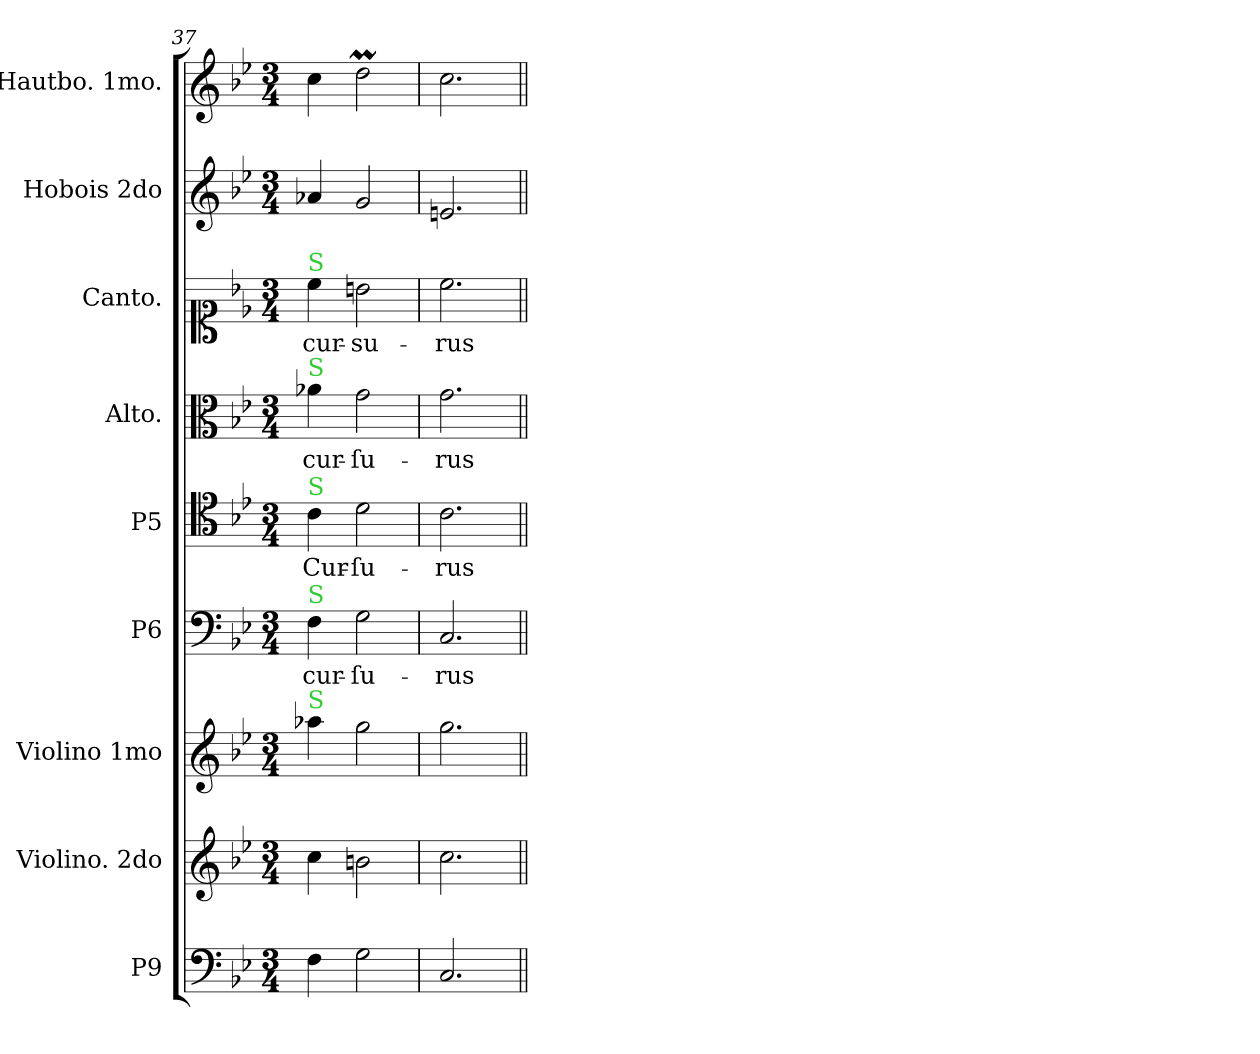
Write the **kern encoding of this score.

**kern	**kern	**kern	**kern	**text	**kern	**text	**kern	**text	**kern	**text	**kern	**kern
*part9	*part8	*part7	*part6	*part6	*part5	*part5	*part4	*part4	*part3	*part3	*part2	*part1
*staff9	*staff8	*staff7	*staff6	*staff6	*staff5	*staff5	*staff4	*staff4	*staff3	*staff3	*staff2	*staff1
*I"P9	*I"Violino. 2do	*I"Violino 1mo	*I"P6	*	*I"P5	*	*I"Alto.	*	*I"Canto.	*	*I"Hobois 2do	*I"Hautbo. 1mo.
*	*	*	*	*	*	*	*I'A	*	*I'C	*	*	*
*clefF4	*clefG2	*clefG2	*clefF4	*	*clefC4	*	*clefC3	*	*clefC1	*	*clefG2	*clefG2
*k[b-e-]	*k[b-e-]	*k[b-e-]	*k[b-e-]	*	*k[b-e-]	*	*k[b-e-]	*	*k[b-e-]	*	*k[b-e-]	*k[b-e-]
*B-:	*B-:	*B-:	*B-:	*	*B-:	*	*B-:	*	*B-:	*	*B-:	*B-:
*M3/4	*M3/4	*M3/4	*M3/4	*	*M3/4	*	*M3/4	*	*M3/4	*	*M3/4	*M3/4
=37	=37	=37	=37	=37	=37	=37	=37	=37	=37	=37	=37	=37
!	!	!	!	!	!	!	!	!	!LO:TX:a:color=limegreen:t=S	!	!	!
!	!	!	!	!	!	!	!LO:TX:a:color=limegreen:t=S	!	!	!	!	!
!	!	!	!	!	!LO:TX:a:color=limegreen:t=S	!	!	!	!	!	!	!
!	!	!	!LO:TX:a:color=limegreen:t=S	!	!	!	!	!	!	!	!	!
!	!	!LO:TX:a:color=limegreen:t=S	!	!	!	!	!	!	!	!	!	!
4F\	4cc\	4aa-X\	4F\	-cur-	4c\	-Cur-	4a-X\	-cur-	4cc\	-cur-	4a-X/	4cc\
2G\	2bn\	2gg\	2G\	-ſu-	2d\	-ſu-	2g\	-ſu-	2bn\	-su-	2g/	2ddm\
=38	=38	=38	=38	=38	=38	=38	=38	=38	=38	=38	=38	=38
2.C/	2.cc\	2.gg\	2.C/	-rus	2.c\	-rus	2.g\	-rus	2.cc\	-rus	2.en/	2.cc\
=||	=||	=||	=||	=||	=||	=||	=||	=||	=||	=||	=||	=||
*-	*-	*-	*-	*-	*-	*-	*-	*-	*-	*-	*-	*-
